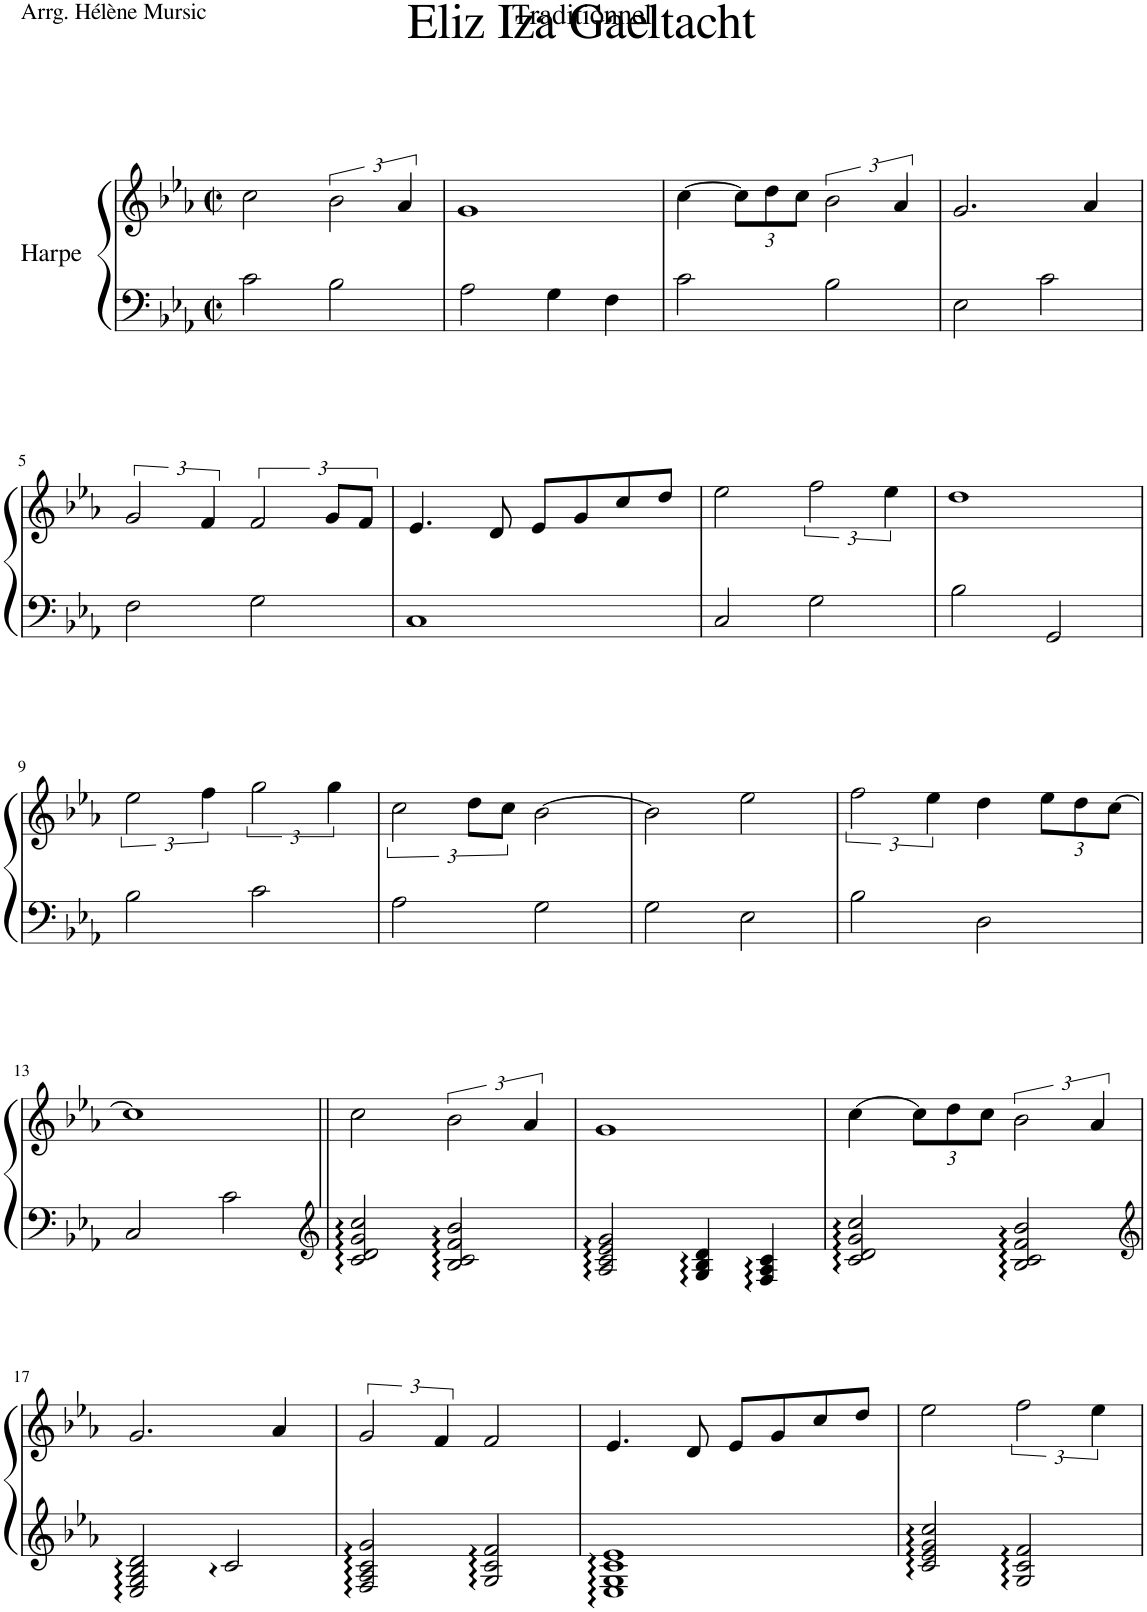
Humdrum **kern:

**kern	**kern
*part1	*part1
*staff2	*staff1
*I"Harpe	*
*clefF4	*clefG2
*k[b-e-a-]	*k[b-e-a-]
*M4/4	*M4/4
*met(c|)	*met(c|)
=1	=1
2c\	2cc\
2B-\	3b-\
.	6a-/
=2	=2
2A-\	1g
4G\	.
4F\	.
=3	=3
2c\	[4cc\
*	*Xbrackettup
.	12cc\L]
.	12dd\
.	12cc\J
*	*brackettup
2B-\	3b-\
.	6a-/
=4	=4
2E-\	2.g/
2c\	.
.	4a-/
!!LO:LB:g=z
=5	=5
2F\	3g/
.	6f/
2G\	3f/
.	12g/L
.	12f/J
=6	=6
1C	4.e-/
.	8d/
.	8e-/L
.	8g/
.	8cc/
.	8dd/J
=7	=7
2C/	2ee-\
2G\	3ff\
.	6ee-\
=8	=8
2B-\	1dd
2GG/	.
!!LO:LB:g=z
=9	=9
2B-\	3ee-\
.	6ff\
2c\	3gg\
.	6gg\
=10	=10
2A-\	3cc\
.	12dd\L
.	12cc\J
2G\	[2b-\
=11	=11
2G\	2b-\]
2E-\	2ee-\
=12	=12
2B-\	3ff\
.	6ee-\
2D\	4dd\
*	*Xbrackettup
.	12ee-\L
.	12dd\
.	[12cc\J
!!LO:LB:g=z
=13	=13
2C/	1cc]
2c\	.
=14||	=14||
*clefG2	*
2c/ 2d/ 2g/ 2cc/	2cc\
*	*brackettup
2B-/ 2c/ 2f/ 2b-/	3b-\
.	6a-/
=15	=15
2A-/ 2c/ 2e-/ 2g/	1g
4G/ 4B-/ 4d/	.
4F/ 4A-/ 4c/	.
=16	=16
2c/ 2d/ 2g/ 2cc/	[4cc\
*	*Xbrackettup
.	12cc\L]
.	12dd\
.	12cc\J
*	*brackettup
2B-/ 2c/ 2f/ 2b-/	3b-\
.	6a-/
!!LO:LB:g=z
=17	=17
*clefG2	*
2E-/ 2G/ 2B-/ 2d/	2.g/
2c/	.
.	4a-/
=18	=18
2F/ 2A-/ 2c/ 2g/	3g/
.	6f/
2G/ 2c/ 2f/	2f/
=19	=19
1E- 1G 1c 1e-	4.e-/
.	8d/
.	8e-/L
.	8g/
.	8cc/
.	8dd/J
=20	=20
2c/ 2e-/ 2g/ 2cc/	2ee-\
2G/ 2c/ 2f/	3ff\
.	6ee-\
=	=
*-	*-
